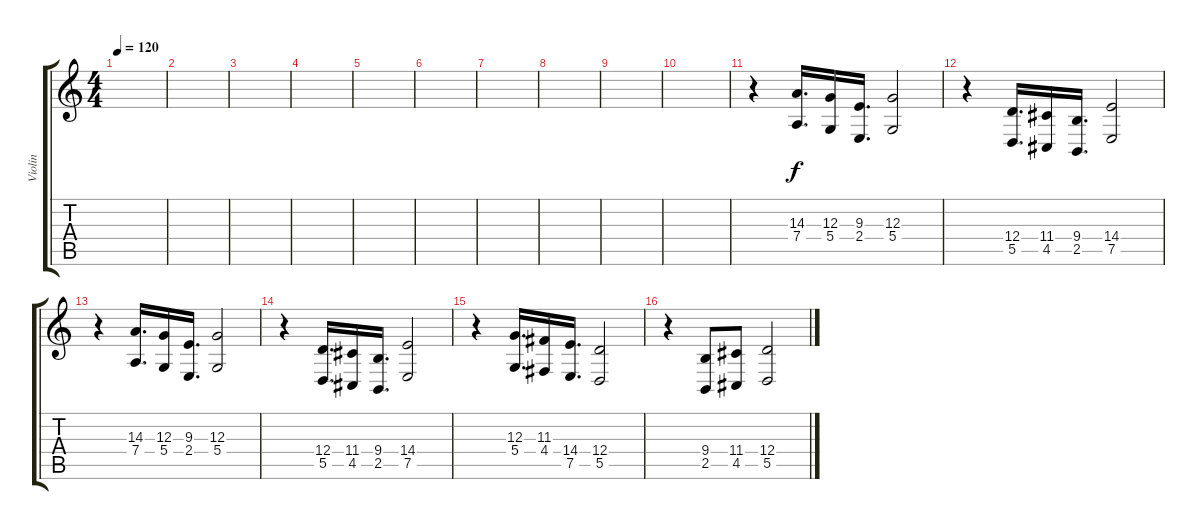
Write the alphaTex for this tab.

\track ("Violin" "Violin") {instrument violin}
\staff {score tabs}
\tuning (E4 B3 G3 D3 A2 E2) {hide}
\ts (4 4)
\tempo 120
\clef g2
\ks c
|
|
|
|
|
|
|
|
|
|
r.4 (14.3 7.4).16{d} (12.3 5.4).16 (9.3 2.4).16{d} (12.3 5.4).2 |
r.4 (12.4 5.5).16{d} (11.4 4.5).16 (9.4 2.5).16{d} (14.4 7.5).2 |
r.4 (14.3 7.4).16{d} (12.3 5.4).16 (9.3 2.4).16{d} (12.3 5.4).2 |
r.4 (12.4 5.5).16{d} (11.4 4.5).16 (9.4 2.5).16{d} (14.4 7.5).2 |
r.4 (12.3 5.4).16{d} (11.3 4.4).16 (14.4 7.5).16{d} (12.4 5.5).2 |
r.4 (9.4 2.5).8 (11.4 4.5).8 (12.4 5.5).2
